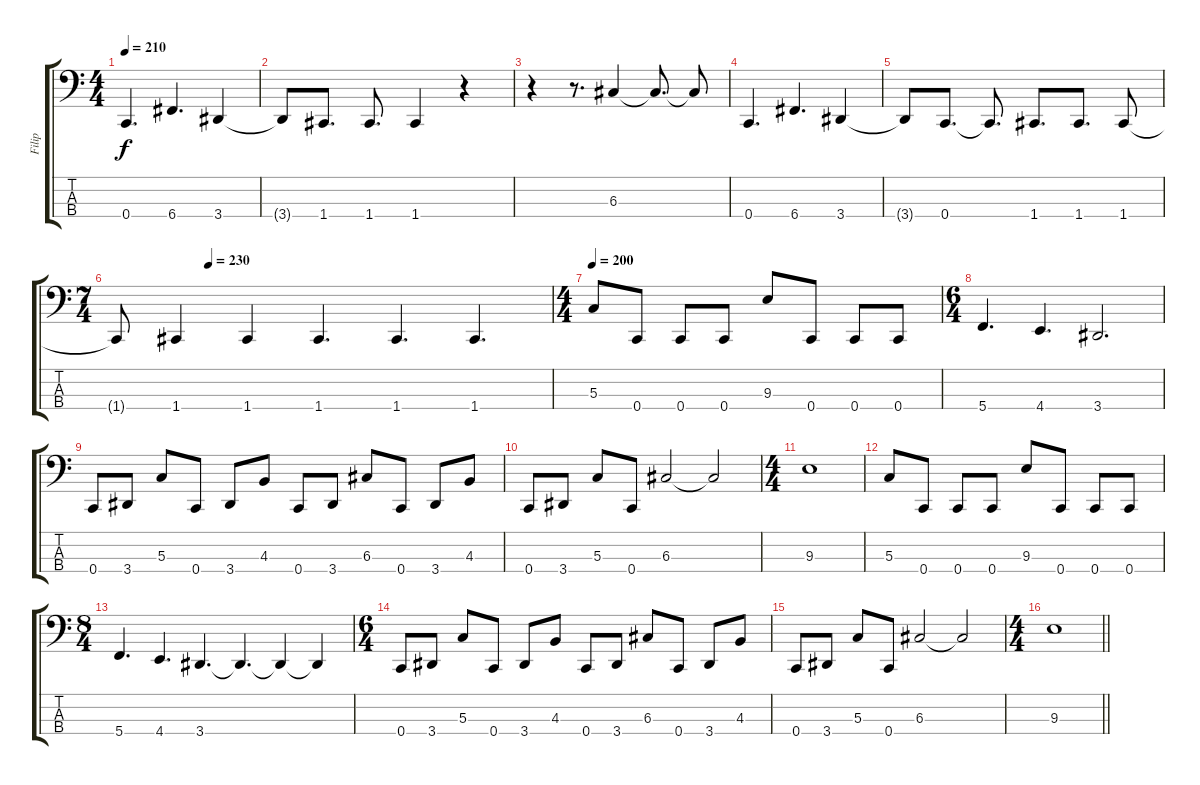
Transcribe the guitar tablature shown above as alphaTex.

\track ("Filip" "Filip") {instrument electricbasspick}
\staff {score tabs}
\tuning (F2 C2 G1 C1) {hide}
\ts (4 4)
\tempo 210
\clef f4
\ks c
0.4.4{d dy f} 6.4.4{d} 3.4.4 |
3.4{t}.8 1.4.8{d} 1.4.8{d} 1.4.4 r.4 |
r.4 r.8{d} 6.3.4 6.3{t}.8{d} 6.3{t}.8 |
0.4.4{d} 6.4.4{d} 3.4.4 |
3.4{t}.8 0.4.8{d} 0.4{t}.8{d} 1.4.8{d} 1.4.8{d} 1.4.8 |
\ts (7 4)
\tempo (230 0.21428571428571427)
1.4{t}.8 1.4.4 1.4.4 1.4.4{d} 1.4.4{d} 1.4.4{d} |
\ts (4 4)
\tempo 200
5.3.8 0.4.8 0.4.8 0.4.8 9.3.8 0.4.8 0.4.8 0.4.8 |
\ts (6 4)
5.4.4{d} 4.4.4{d} 3.4.2{d} |
0.4.8 3.4.8 5.3.8 0.4.8 3.4.8 4.3.8 0.4.8 3.4.8 6.3.8 0.4.8 3.4.8 4.3.8 |
0.4.8 3.4.8 5.3.8 0.4.8 6.3.2 6.3{t}.2 |
\ts (4 4)
9.3.1 |
5.3.8 0.4.8 0.4.8 0.4.8 9.3.8 0.4.8 0.4.8 0.4.8 |
\ts (8 4)
5.4.4{d} 4.4.4{d} 3.4.4{d} 3.4{t}.4{d} 3.4{t}.4 3.4{t}.4 |
\ts (6 4)
0.4.8 3.4.8 5.3.8 0.4.8 3.4.8 4.3.8 0.4.8 3.4.8 6.3.8 0.4.8 3.4.8 4.3.8 |
0.4.8 3.4.8 5.3.8 0.4.8 6.3.2 6.3{t}.2 |
\ts (4 4)
\barLineRight lightlight
9.3.1
